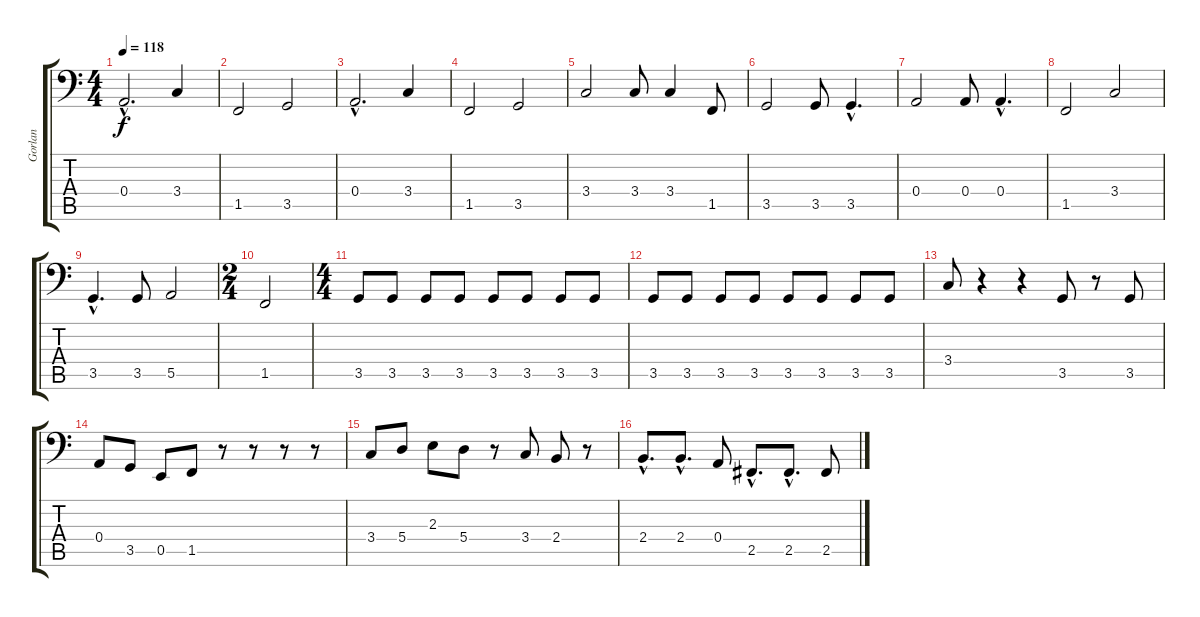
\track ("Gorlan" "Gorlan") {instrument electricbassfinger}
\staff {score tabs}
\tuning (C3 G2 D2 A1 E1 B0) {hide}
\ts (4 4)
\tempo 118
\clef f4
\ks c
0.4{hac}.2{d dy f} 3.4.4 |
1.5.2 3.5.2 |
0.4{hac}.2{d} 3.4.4 |
1.5.2 3.5.2 |
3.4.2 3.4.8 3.4.4 1.5.8 |
3.5.2 3.5.8 3.5{hac}.4{d} |
0.4.2 0.4.8 0.4{hac}.4{d} |
1.5.2 3.4.2 |
3.5{hac}.4{d} 3.5.8 5.5.2 |
\ts (2 4)
1.5.2 |
\ts (4 4)
3.5.8 3.5.8 3.5.8 3.5.8 3.5.8 3.5.8 3.5.8 3.5.8 |
3.5.8 3.5.8 3.5.8 3.5.8 3.5.8 3.5.8 3.5.8 3.5.8 |
3.4.8 r.4 r.4 3.5.8 r.8 3.5.8 |
0.4.8 3.5.8 0.5.8 1.5.8 r.8 r.8 r.8 r.8 |
3.4.8 5.4.8 2.3.8 5.4.8 r.8 3.4.8 2.4.8 r.8 |
2.4{hac}.8{d} 2.4{hac}.8{d} 0.4.8 2.5{hac}.8{d} 2.5{hac}.8{d} 2.5.8
